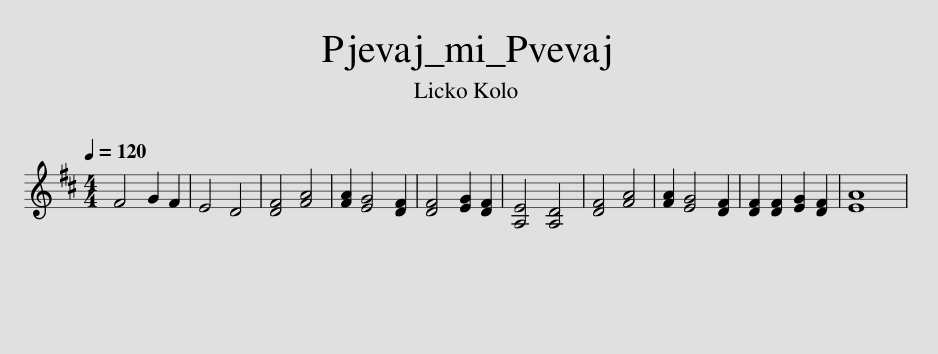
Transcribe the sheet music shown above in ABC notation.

X:1
L:1/8
Q:1/4=120
M:4/4
I:linebreak $
K:D
V:1 treble
V:1
 F4 G2 F2 | E4 D4 | [DF]4 [FA]4 | [FA]2 [EG]4 [DF]2 | [DF]4 [EG]2 [DF]2 | %5
 [A,E]4 [A,D]4 | [DF]4 [FA]4 | [FA]2 [EG]4 [DF]2 | [DF]2 [DF]2 [EG]2 [DF]2 | [EA]8 | %10
